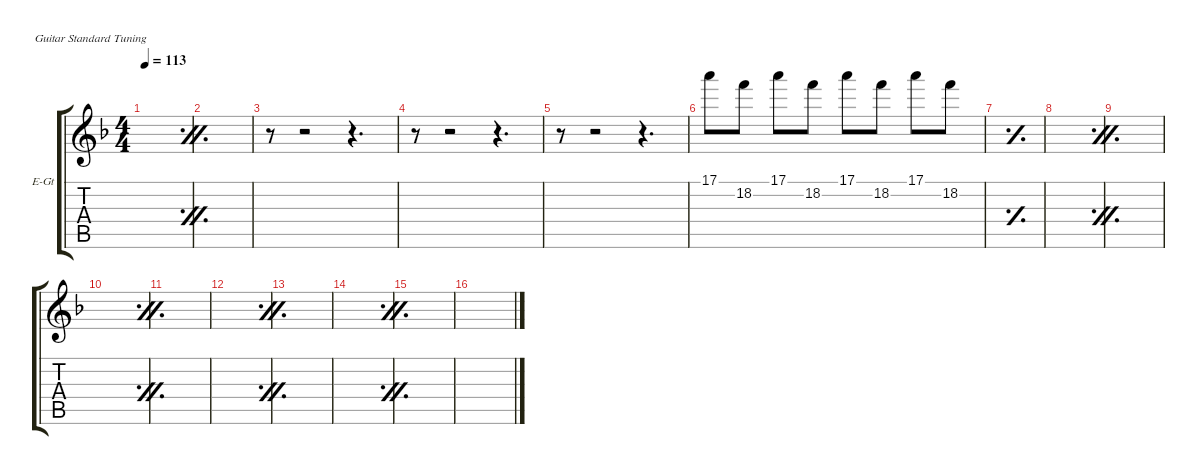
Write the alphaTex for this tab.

\hideDynamics
\bracketExtendMode groupsimilarinstruments
\firstSystemTrackNameOrientation horizontal
\otherSystemsTrackNameOrientation horizontal
\track ("Electric Guitar" "E-Gt") {instrument electricguitarclean}
\staff {score tabs}
\tuning (E4 B3 G3 D3 A2 E2)
\ts (4 4)
\tempo 113
\clef g2
\simile firstofdouble
\ks f
|
\simile secondofdouble
|
r.8 r.2 r.4{d} |
r.8 r.2 r.4{d} |
r.8 r.2 r.4{d} |
17.1.8{dy mp} 18.2.8{dy fff} 17.1.8{dy mp} 18.2.8{dy fff} 17.1.8{dy mp} 18.2.8{dy fff} 17.1.8{dy mp} 18.2.8{dy fff} |
\simile simple
|
\simile firstofdouble
|
\simile secondofdouble
|
\simile firstofdouble
|
\simile secondofdouble
|
\simile firstofdouble
|
\simile secondofdouble
|
\simile firstofdouble
|
\simile secondofdouble
|
\simile firstofdouble
